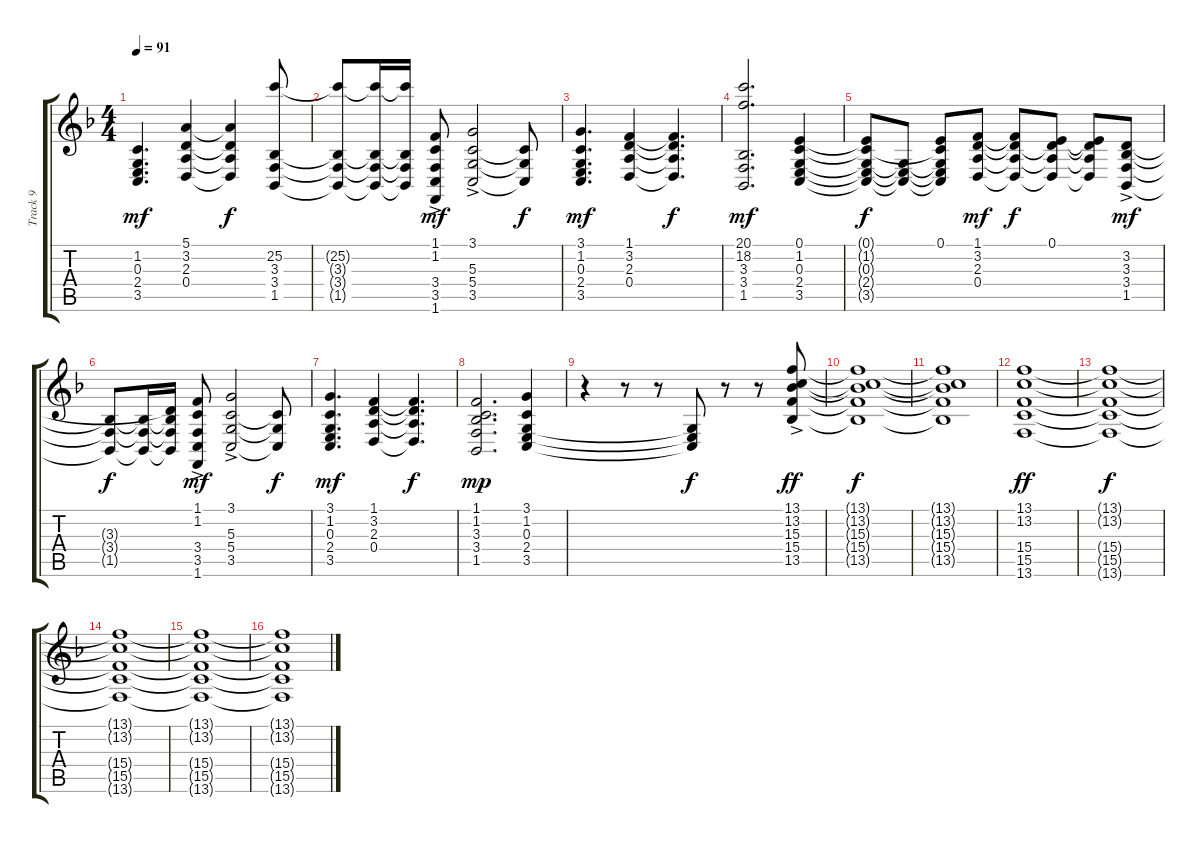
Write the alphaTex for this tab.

\track ("Track 9" "Track 9") {instrument pad5bowed}
\staff {score tabs}
\tuning (E4 B3 G3 D3 A2 E2) {hide}
\ts (4 4)
\tempo 91
\clef g2
\ks f
(1.2{t} 0.3{t} 2.4{t} 3.5{t}).4{d dy mf} (5.1 3.2 2.3 0.4).4 (5.1{t} 3.2{t} 2.3{t} 0.4{t}).4{dy f} (25.2 3.3 3.4 1.5).8 |
(25.2{t} 3.3{t} 3.4{t} 1.5{t}).8 (25.2{t} 3.3{t} 3.4{t} 1.5{t}).16 (25.2{t} 3.3{t} 3.4{t} 1.5{t}).16 (1.1 1.2 3.4{ac} 3.5{ac} 1.6{ac}).8{dy mf} (3.1 5.3{ac} 5.4{ac} 3.5{ac}).2 (5.3{t} 5.4{t} 3.5{t}).8{dy f} |
(3.1 1.2 0.3 2.4 3.5).4{d dy mf} (1.1 3.2 2.3 0.4).4 (1.1{t} 3.2{t} 2.3{t} 0.4{t}).4{d dy f} |
(20.1 18.2 3.3 3.4 1.5).2{d dy mf} (0.1 1.2 0.3 2.4 3.5).4 |
(0.1{t} 1.2{t} 0.3{t} 2.4{t} 3.5{t}).8{dy f} (0.3{t} 2.4{t} 3.5{t}).8 (0.1 1.2{t} 0.3{t} 2.4{t} 3.5{t}).8 (1.1 3.2 2.3 0.4).8{dy mf} (1.1{t} 3.2{t} 2.3{t} 0.4{t}).8{dy f} (0.1 3.2{t} 2.3{t} 0.4{t}).8 (0.1{t} 3.2{t} 2.3{t} 0.4{t}).8 (3.2 3.3{ac} 3.4{ac} 1.5{ac}).8{dy mf} |
(3.3{t} 3.4{t} 1.5{t}).8{dy f} (3.3{t} 3.4{t} 1.5{t}).16 (3.2{t} 3.3{t} 3.4{t} 1.5{t}).16 (1.1 1.2 3.4{ac} 3.5{ac} 1.6{ac}).8{dy mf} (3.1 5.3{ac} 5.4{ac} 3.5{ac}).2 (5.3{t} 5.4{t} 3.5{t}).8{dy f} |
(3.1 1.2 0.3 2.4 3.5).4{d dy mf} (1.1 3.2 2.3 0.4).4 (1.1{t} 3.2{t} 2.3{t} 0.4{t}).4{d dy f} |
(1.1 1.2 3.3 3.4 1.5).2{d dy mp volume 9} (3.1 1.2 0.3 2.4 3.5).4 |
r.4 r.8 r.8 (0.3{t} 2.4{t} 3.5{t}).8{dy f} r.8 r.8 (13.1 13.2 15.3{ac} 15.4{ac} 13.5{ac}).8{dy ff} |
(13.1{t} 13.2{t} 15.3{t} 15.4{t} 13.5{t}).1{dy f} |
(13.1{t} 13.2{t} 15.3{t} 15.4{t} 13.5{t}).1 |
(13.1 13.2 15.4 15.5 13.6).1{dy ff} |
(13.1{t} 13.2{t} 15.4{t} 15.5{t} 13.6{t}).1{dy f} |
(13.1{t} 13.2{t} 15.4{t} 15.5{t} 13.6{t}).1 |
(13.1{t} 13.2{t} 15.4{t} 15.5{t} 13.6{t}).1 |
(13.1{t} 13.2{t} 15.4{t} 15.5{t} 13.6{t}).1
